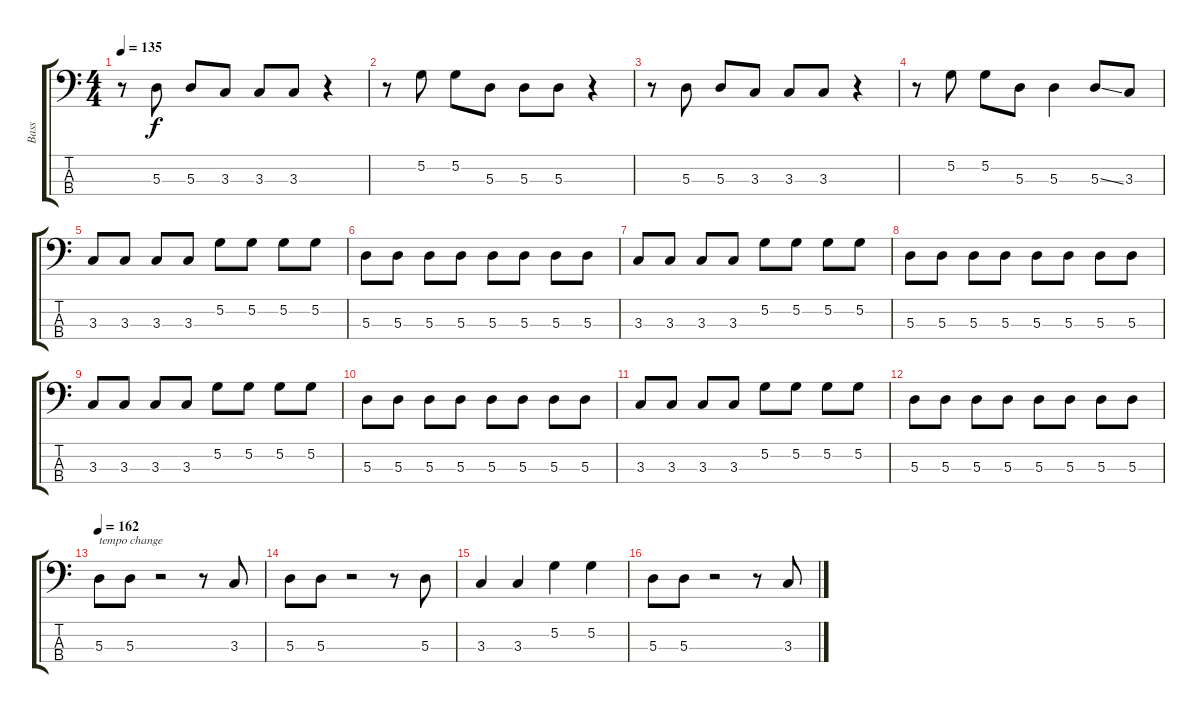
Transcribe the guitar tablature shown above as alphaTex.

\track ("Bass" "Bass") {instrument electricbasspick}
\staff {score tabs}
\tuning (G2 D2 A1 E1) {hide}
\ts (4 4)
\tempo 135
\clef f4
\ks c
r.8{dy f} 5.3.8 5.3.8 3.3.8 3.3.8 3.3.8 r.4 |
r.8 5.2.8 5.2.8 5.3.8 5.3.8 5.3.8 r.4 |
r.8 5.3.8 5.3.8 3.3.8 3.3.8 3.3.8 r.4 |
r.8 5.2.8 5.2.8 5.3.8 5.3.4 5.3{ss}.8 3.3.8 |
3.3.8 3.3.8 3.3.8 3.3.8 5.2.8 5.2.8 5.2.8 5.2.8 |
5.3.8 5.3.8 5.3.8 5.3.8 5.3.8 5.3.8 5.3.8 5.3.8 |
3.3.8 3.3.8 3.3.8 3.3.8 5.2.8 5.2.8 5.2.8 5.2.8 |
5.3.8 5.3.8 5.3.8 5.3.8 5.3.8 5.3.8 5.3.8 5.3.8 |
3.3.8 3.3.8 3.3.8 3.3.8 5.2.8 5.2.8 5.2.8 5.2.8 |
5.3.8 5.3.8 5.3.8 5.3.8 5.3.8 5.3.8 5.3.8 5.3.8 |
3.3.8 3.3.8 3.3.8 3.3.8 5.2.8 5.2.8 5.2.8 5.2.8 |
5.3.8 5.3.8 5.3.8 5.3.8 5.3.8 5.3.8 5.3.8 5.3.8 |
\tempo 162
5.3.8{txt "tempo change"} 5.3.8 r.2 r.8 3.3.8 |
5.3.8 5.3.8 r.2 r.8 5.3.8 |
3.3.4 3.3.4 5.2.4 5.2.4 |
5.3.8 5.3.8 r.2 r.8 3.3.8
